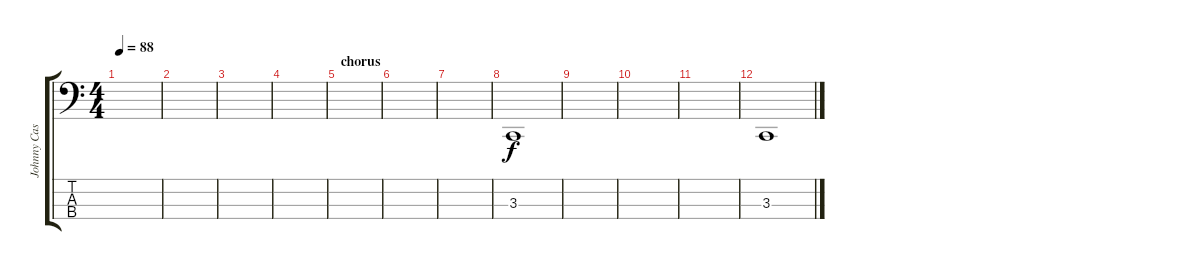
\track ("Johnny Cash - Piano LH" "Johnny Cas") {instrument acousticgrandpiano}
\staff {score tabs}
\tuning (G2 D2 A1 E1) {hide}
\ts (4 4)
\tempo 88
\clef f4
\ks c
|
|
|
|
\section ("" "chorus")
|
|
|
3.3.1 |
|
|
|
3.3.1
